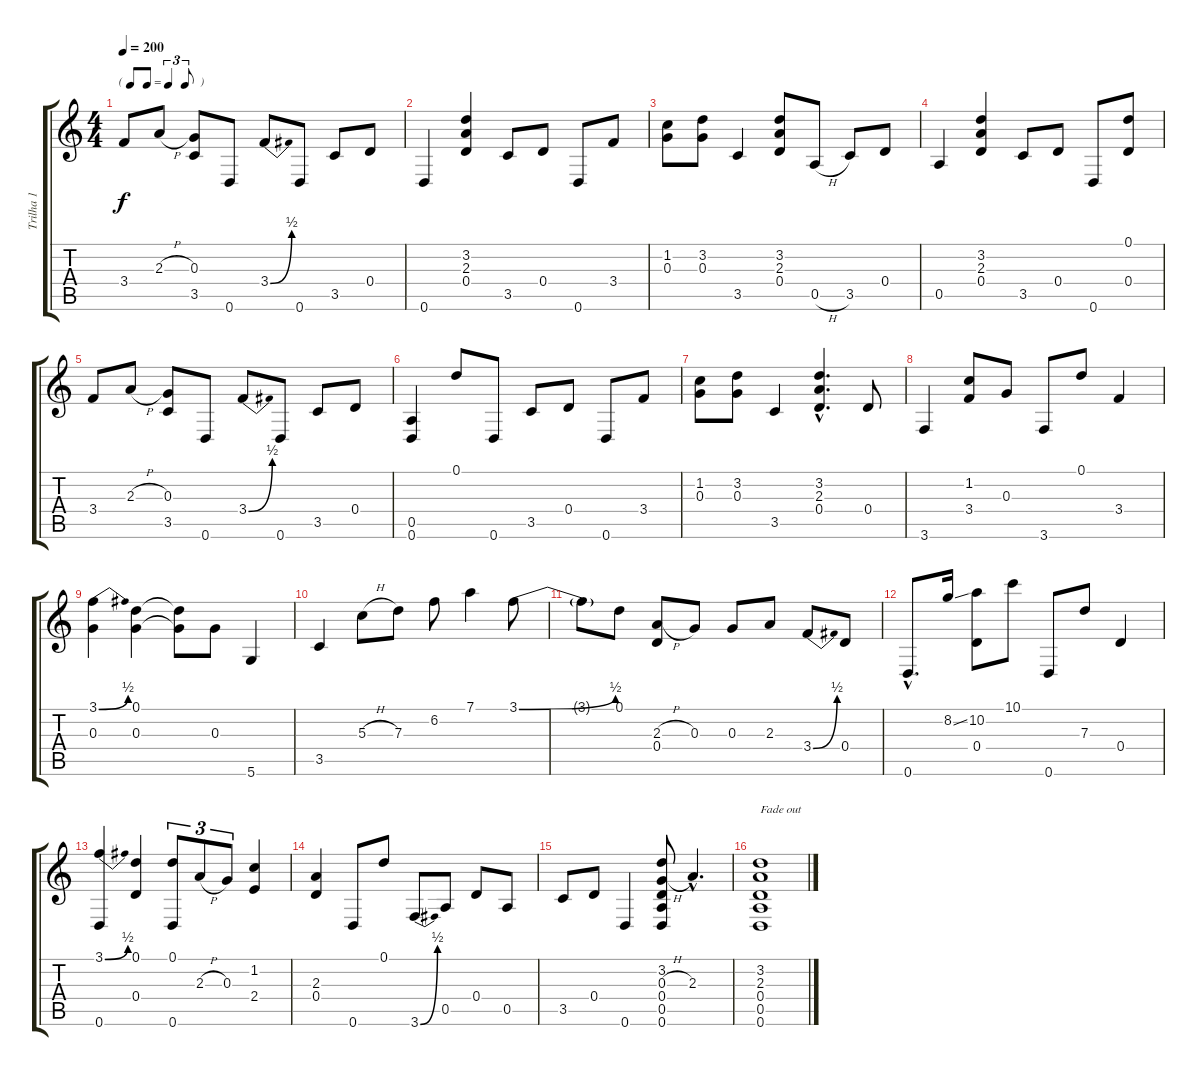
\track ("Trilha 1" "Trilha 1") {instrument acousticguitarsteel}
\staff {score tabs}
\tuning (D4 B3 G3 D3 A2 D2) {hide}
\ts (4 4)
\tf triplet8th
\tempo 200
\clef g2
\ks c
3.4.8{dy f} 2.3{h}.8 (0.3 3.5).8 0.6.8 3.4{be (bend 0 0 60 2)}.8 0.6.8 3.5.8 0.4.8 |
0.6.4 (3.2 2.3 0.4).4 3.5.8 0.4.8 0.6.8 3.4.8 |
(1.2 0.3).8 (3.2 0.3).8 3.5.4 (3.2 2.3 0.4).8 0.5{h}.8 3.5.8 0.4.8 |
0.5.4 (3.2 2.3 0.4).4 3.5.8 0.4.8 0.6.8 (0.1 0.4).8 |
3.4.8 2.3{h}.8 (0.3 3.5).8 0.6.8 3.4{be (bend 0 0 60 2)}.8 0.6.8 3.5.8 0.4.8 |
(0.5 0.6).4 0.1.8 0.6.8 3.5.8 0.4.8 0.6.8 3.4.8 |
(1.2 0.3).8 (3.2 0.3).8 3.5.4 (3.2{hac} 2.3{hac} 0.4{hac}).4{d} 0.4.8 |
3.6.4 (1.2 3.4).8 0.3.8 3.6.8 0.1.8 3.4.4 |
(3.1{be (bend 0 0 60 2)} 0.3).4 (0.1 0.3).4 (0.1{t} 0.3{t}).8 0.3.8 5.6.4 |
3.5.4 5.3{h}.8 7.3.8 6.2.8 7.1.4 3.1{be (bend 0 0 60 2)}.8 |
3.1{t}.8 0.1.8 (2.3{h} 0.4).8 0.3.8 0.3.8 2.3.8 3.4{be (bend 0 0 60 2)}.8 0.4.8 |
0.6{hac}.8{d} 8.2{ss}.16 (10.2 0.4).8 10.1.8 0.6.8 7.3.8 0.4.4 |
(3.1{be (bend 0 0 60 2)} 0.6).4 (0.1 0.4).4 (0.1 0.6).8{tu (3 2)} 2.3{h}.8{tu (3 2)} 0.3.8{tu (3 2)} (1.2 2.4).4 |
(2.3 0.4).4 0.6.8 0.1.8 3.6{be (bend 0 0 60 2)}.8 0.5.8 0.4.8 0.5.8 |
3.5.8 0.4.8 0.6.4 (3.2 0.3{h} 0.4 0.5 0.6).8 2.3{hac}.4{d} |
(3.2 2.3 0.4 0.5 0.6).1{txt "Fade out"}
